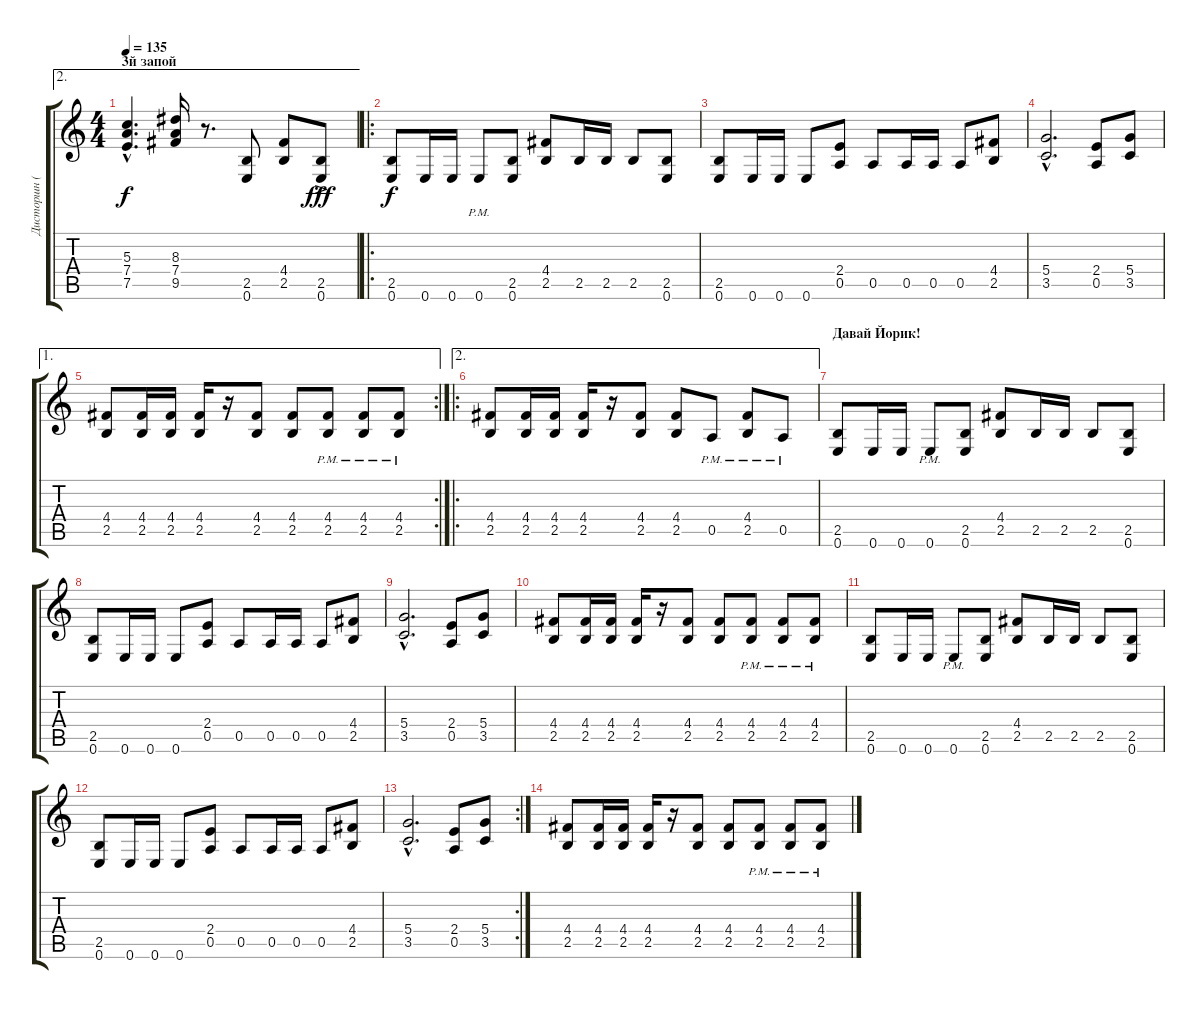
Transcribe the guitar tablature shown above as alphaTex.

\track ("Дисторшн (Чуйков)" "Дисторшн (") {instrument distortionguitar}
\staff {score tabs}
\tuning (E4 B3 G3 D3 A2 E2) {hide}
\ae 2
\ts (4 4)
\section ("" "3й запой")
\tempo 135
\clef g2
\ks c
(5.3{hac} 7.4{hac} 7.5{hac}).4{d dy f} (8.3 7.4 9.5).16 r.8{d} (2.5 0.6).8{volume 16 instrument distortionguitar} (4.4 2.5).8 (2.5 0.6{ac}).8{dy fff} |
\ro
(2.5 0.6).8{dy f} 0.6.16 0.6.16 0.6{pm}.8 (2.5 0.6).8 (4.4 2.5).8 2.5.16 2.5.16 2.5.8 (2.5 0.6).8 |
(2.5 0.6).8 0.6.16 0.6.16 0.6.8 (2.4 0.5).8 0.5.8 0.5.16 0.5.16 0.5.8 (4.4 2.5).8 |
(5.4{hac} 3.5{hac}).2{d} (2.4 0.5).8 (5.4 3.5).8 |
\ae 1
\rc 2
(4.4 2.5).8 (4.4 2.5).16 (4.4 2.5).16 (4.4 2.5).16 r.16 (4.4 2.5).8 (4.4 2.5).8 (4.4{pm} 2.5{pm}).8 (4.4{pm} 2.5{pm}).8 (4.4{pm} 2.5{pm}).8 |
\ae 2
\ro
(4.4 2.5).8 (4.4 2.5).16 (4.4 2.5).16 (4.4 2.5).16 r.16 (4.4 2.5).8 (4.4 2.5).8 0.5{pm}.8 (4.4{pm} 2.5{pm}).8 0.5{pm}.8 |
\section ("" "Давай Йорик!")
(2.5 0.6).8 0.6.16 0.6.16 0.6{pm}.8 (2.5 0.6).8 (4.4 2.5).8 2.5.16 2.5.16 2.5.8 (2.5 0.6).8 |
(2.5 0.6).8 0.6.16 0.6.16 0.6.8 (2.4 0.5).8 0.5.8 0.5.16 0.5.16 0.5.8 (4.4 2.5).8 |
(5.4{hac} 3.5{hac}).2{d} (2.4 0.5).8 (5.4 3.5).8 |
(4.4 2.5).8 (4.4 2.5).16 (4.4 2.5).16 (4.4 2.5).16 r.16 (4.4 2.5).8 (4.4 2.5).8 (4.4{pm} 2.5{pm}).8 (4.4{pm} 2.5{pm}).8 (4.4{pm} 2.5{pm}).8 |
(2.5 0.6).8 0.6.16 0.6.16 0.6{pm}.8 (2.5 0.6).8 (4.4 2.5).8 2.5.16 2.5.16 2.5.8 (2.5 0.6).8 |
(2.5 0.6).8 0.6.16 0.6.16 0.6.8 (2.4 0.5).8 0.5.8 0.5.16 0.5.16 0.5.8 (4.4 2.5).8 |
\rc 2
(5.4{hac} 3.5{hac}).2{d} (2.4 0.5).8 (5.4 3.5).8 |
(4.4 2.5).8 (4.4 2.5).16 (4.4 2.5).16 (4.4 2.5).16 r.16 (4.4 2.5).8 (4.4 2.5).8 (4.4{pm} 2.5{pm}).8 (4.4{pm} 2.5{pm}).8 (4.4{pm} 2.5{pm}).8
